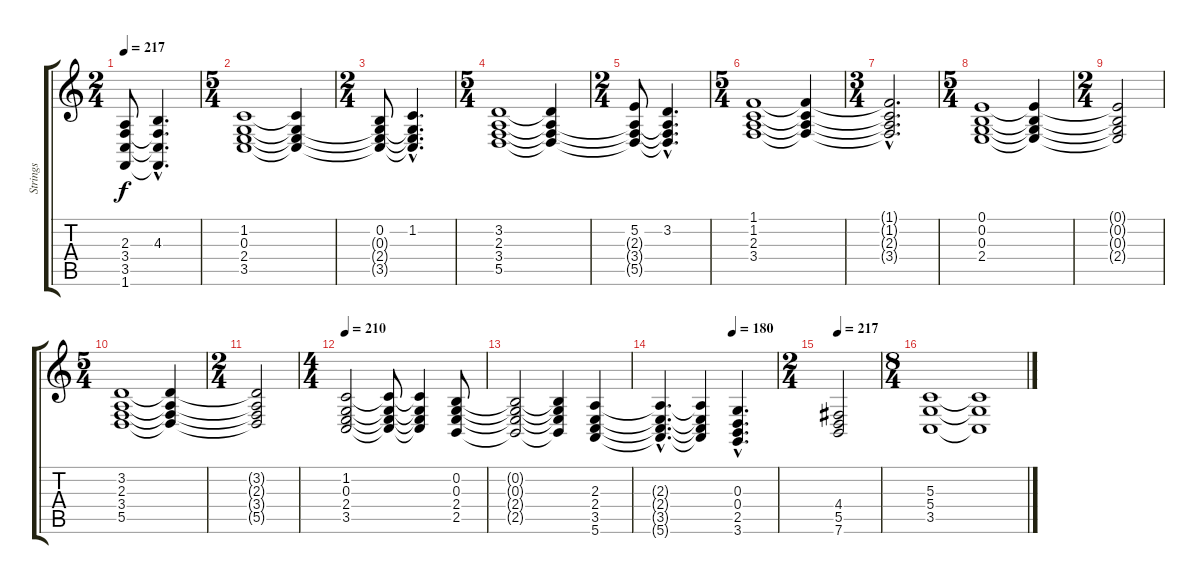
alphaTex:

\track ("Strings" "Strings") {instrument stringensemble1}
\staff {score tabs}
\tuning (E4 B3 G3 D3 A2 E2) {hide}
\ts (2 4)
\tempo 217
\clef g2
\ks c
(2.3{t} 3.4{t} 3.5{t} 1.6{t}).8{dy f} (4.3{hac} 3.4{hac t} 3.5{hac t} 1.6{hac t}).4{d} |
\ts (5 4)
(1.2 0.3 2.4 3.5).1 (1.2{t} 0.3{t} 2.4{t} 3.5{t}).4 |
\ts (2 4)
(0.2 0.3{t} 2.4{t} 3.5{t}).8 (1.2{hac} 0.3{hac t} 2.4{hac t} 3.5{hac t}).4{d} |
\ts (5 4)
(3.2 2.3 3.4 5.5).1 (3.2{t} 2.3{t} 3.4{t} 5.5{t}).4 |
\ts (2 4)
(5.2 2.3{t} 3.4{t} 5.5{t}).8 (3.2{hac} 2.3{hac t} 3.4{hac t} 5.5{hac t}).4{d} |
\ts (5 4)
(1.1 1.2 2.3 3.4).1 (1.1{t} 1.2{t} 2.3{t} 3.4{t}).4 |
\ts (3 4)
(1.1{hac t} 1.2{hac t} 2.3{hac t} 3.4{hac t}).2{d} |
\ts (5 4)
(0.1 0.2 0.3 2.4).1 (0.1{t} 0.2{t} 0.3{t} 2.4{t}).4 |
\ts (2 4)
(0.1{t} 0.2{t} 0.3{t} 2.4{t}).2 |
\ts (5 4)
(3.2 2.3 3.4 5.5).1 (3.2{t} 2.3{t} 3.4{t} 5.5{t}).4 |
\ts (2 4)
(3.2{t} 2.3{t} 3.4{t} 5.5{t}).2 |
\ts (4 4)
\tempo 210
(1.2 0.3 2.4 3.5).2 (1.2{t} 0.3{t} 2.4{t} 3.5{t}).8 (1.2{t} 0.3{t} 2.4{t} 3.5{t}).4 (0.2 0.3 2.4 2.5).8 |
(0.2{t} 0.3{t} 2.4{t} 2.5{t}).2 (0.2{t} 0.3{t} 2.4{t} 2.5{t}).4 (2.3 2.4 3.5 5.6).4 |
\tempo (180 0.625)
(2.3{hac t} 2.4{hac t} 3.5{hac t} 5.6{hac t}).4{d} (2.3{t} 2.4{t} 3.5{t} 5.6{t}).4 (0.3{hac} 0.4{hac} 2.5{hac} 3.6{hac}).4{d} |
\ts (2 4)
\tempo 217
(4.4 5.5 7.6).2 |
\ts (8 4)
(5.3 5.4 3.5).1 (5.3{t} 5.4{t} 3.5{t}).1{volume 0}
